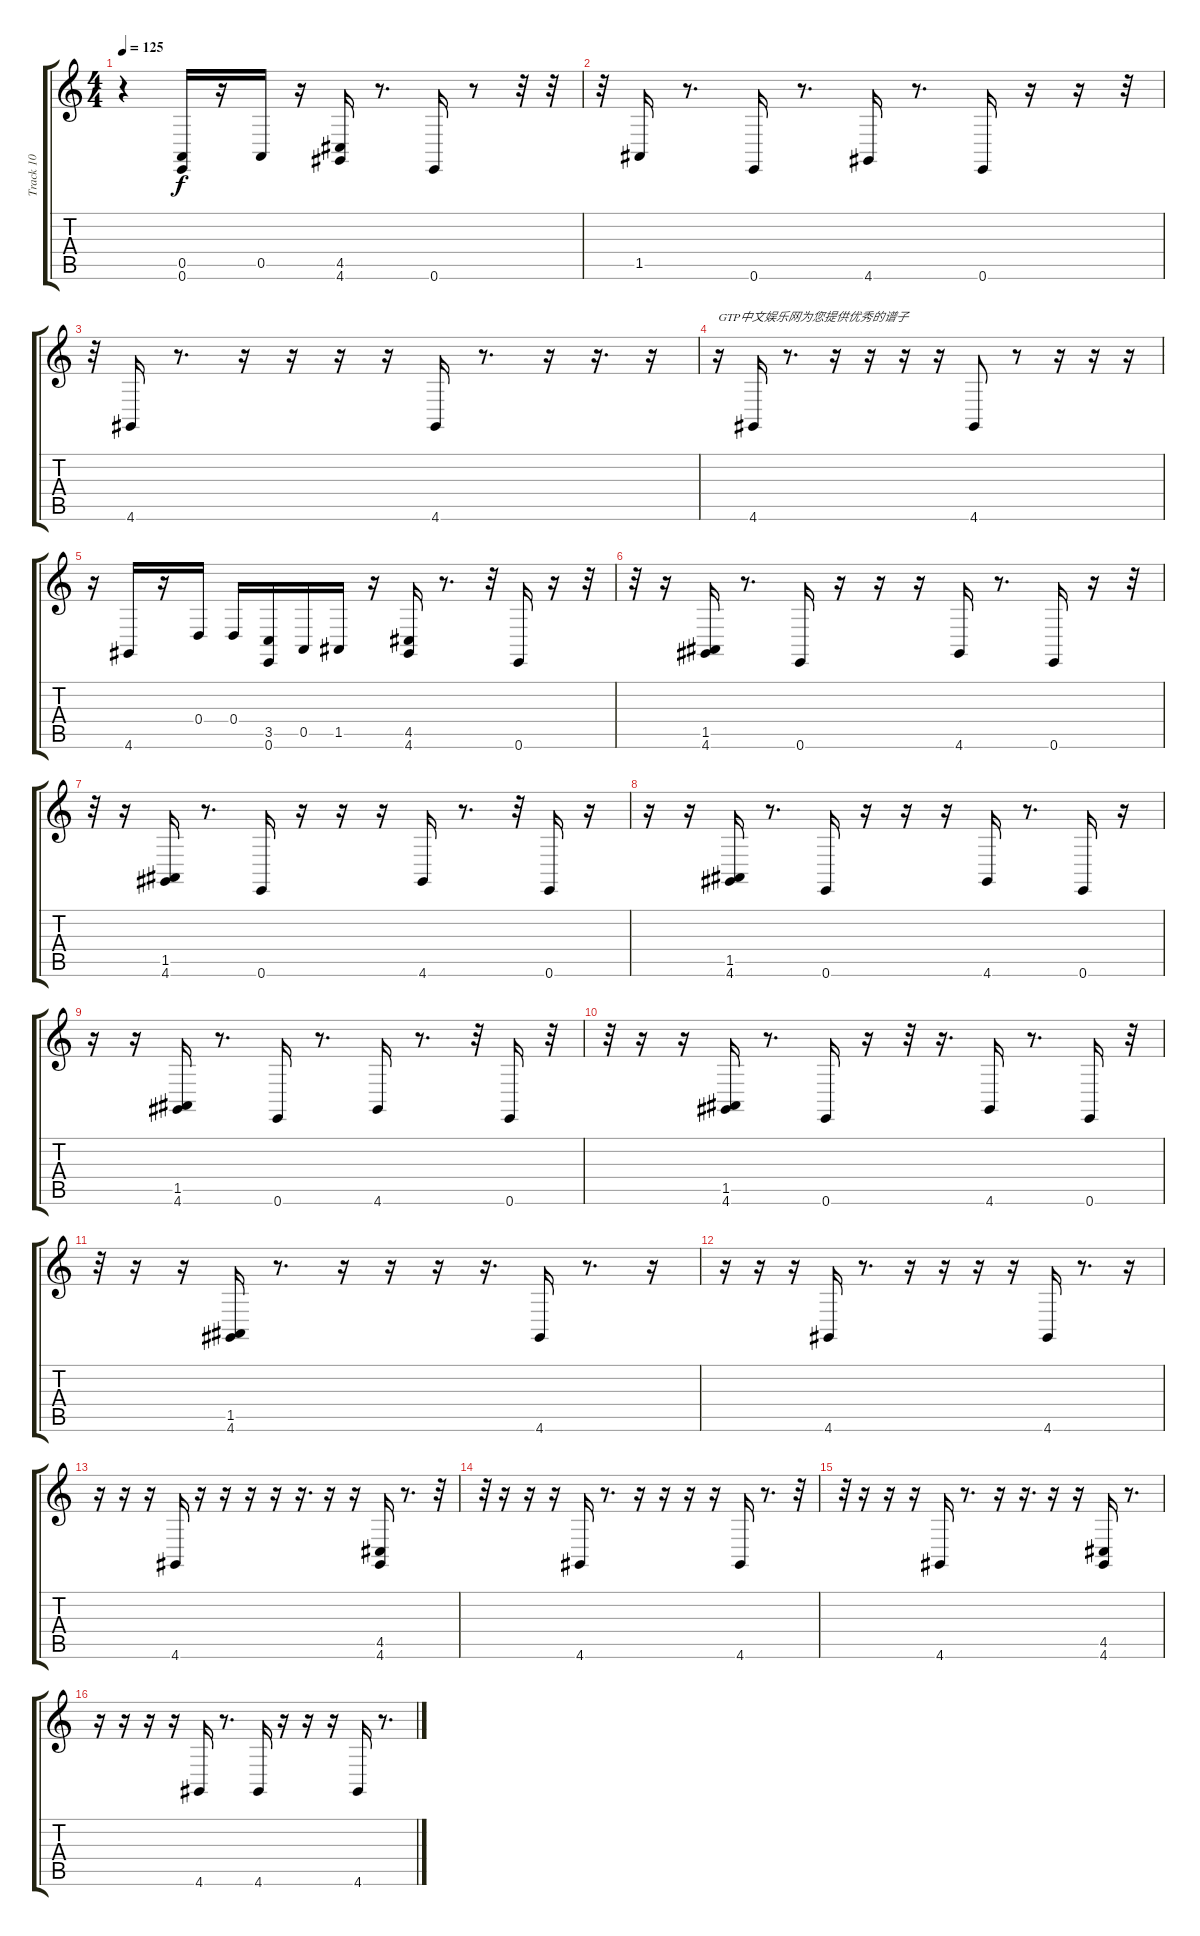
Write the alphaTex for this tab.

\track ("Track 10" "Track 10") {instrument honkytonkpiano}
\staff {score tabs}
\tuning (E4 B3 G3 D3 A2 E2) {hide}
\ts (4 4)
\tempo 125
\clef g2
\ks c
r.4{dy f instrument honkytonkpiano} (0.5 0.6).16 r.16 0.5.16 r.16 (4.5 4.6).16 r.8{d} 0.6.16 r.8 r.32 r.32 |
r.32 1.5.16 r.8{d} 0.6.16 r.8{d} 4.6.16 r.8{d} 0.6.16 r.16 r.16 r.32 |
r.32 4.6.16 r.8{d} r.16 r.16 r.16 r.16 4.6.16 r.8{d} r.16 r.16{d} r.16 |
r.16{txt "GTP中文娱乐网为您提供优秀的谱子"} 4.6.16 r.8{d} r.16 r.16 r.16 r.16 4.6.8 r.8 r.16 r.16 r.16 |
r.16 4.6.16 r.16 0.4.16 0.4.16 (3.5 0.6).16 0.5.16 1.5.16 r.16 (4.5 4.6).16 r.8{d} r.32 0.6.16 r.16 r.32 |
r.32 r.16 (1.5 4.6).16 r.8{d} 0.6.16 r.16 r.16 r.16 4.6.16 r.8{d} 0.6.16 r.16 r.32 |
r.32 r.16 (1.5 4.6).16 r.8{d} 0.6.16 r.16 r.16 r.16 4.6.16 r.8{d} r.32 0.6.16 r.16 |
r.16 r.16 (1.5 4.6).16 r.8{d} 0.6.16 r.16 r.16 r.16 4.6.16 r.8{d} 0.6.16 r.16 |
r.16 r.16 (1.5 4.6).16 r.8{d} 0.6.16 r.8{d} 4.6.16 r.8{d} r.32 0.6.16 r.32 |
r.32 r.16 r.16 (1.5 4.6).16 r.8{d} 0.6.16 r.16 r.32 r.16{d} 4.6.16 r.8{d} 0.6.16 r.32 |
r.32 r.16 r.16 (1.5 4.6).16 r.8{d} r.16 r.16 r.16 r.16{d} 4.6.16 r.8{d} r.16 |
r.16 r.16 r.16 4.6.16 r.8{d} r.16 r.16 r.16 r.16 4.6.16 r.8{d} r.16 |
r.16 r.16 r.16 4.6.16 r.16 r.16 r.16 r.16 r.16{d} r.16 r.16 (4.5 4.6).16 r.8{d} r.32 |
r.32 r.16 r.16 r.16 4.6.16 r.8{d} r.16 r.16 r.16 r.16 4.6.16 r.8{d} r.32 |
r.32 r.16 r.16 r.16 4.6.16 r.8{d} r.16 r.16{d} r.16 r.16 (4.5 4.6).16 r.8{d} |
r.16 r.16 r.16 r.16 4.6.16 r.8{d} 4.6.16 r.16 r.16 r.16 4.6.16 r.8{d}
